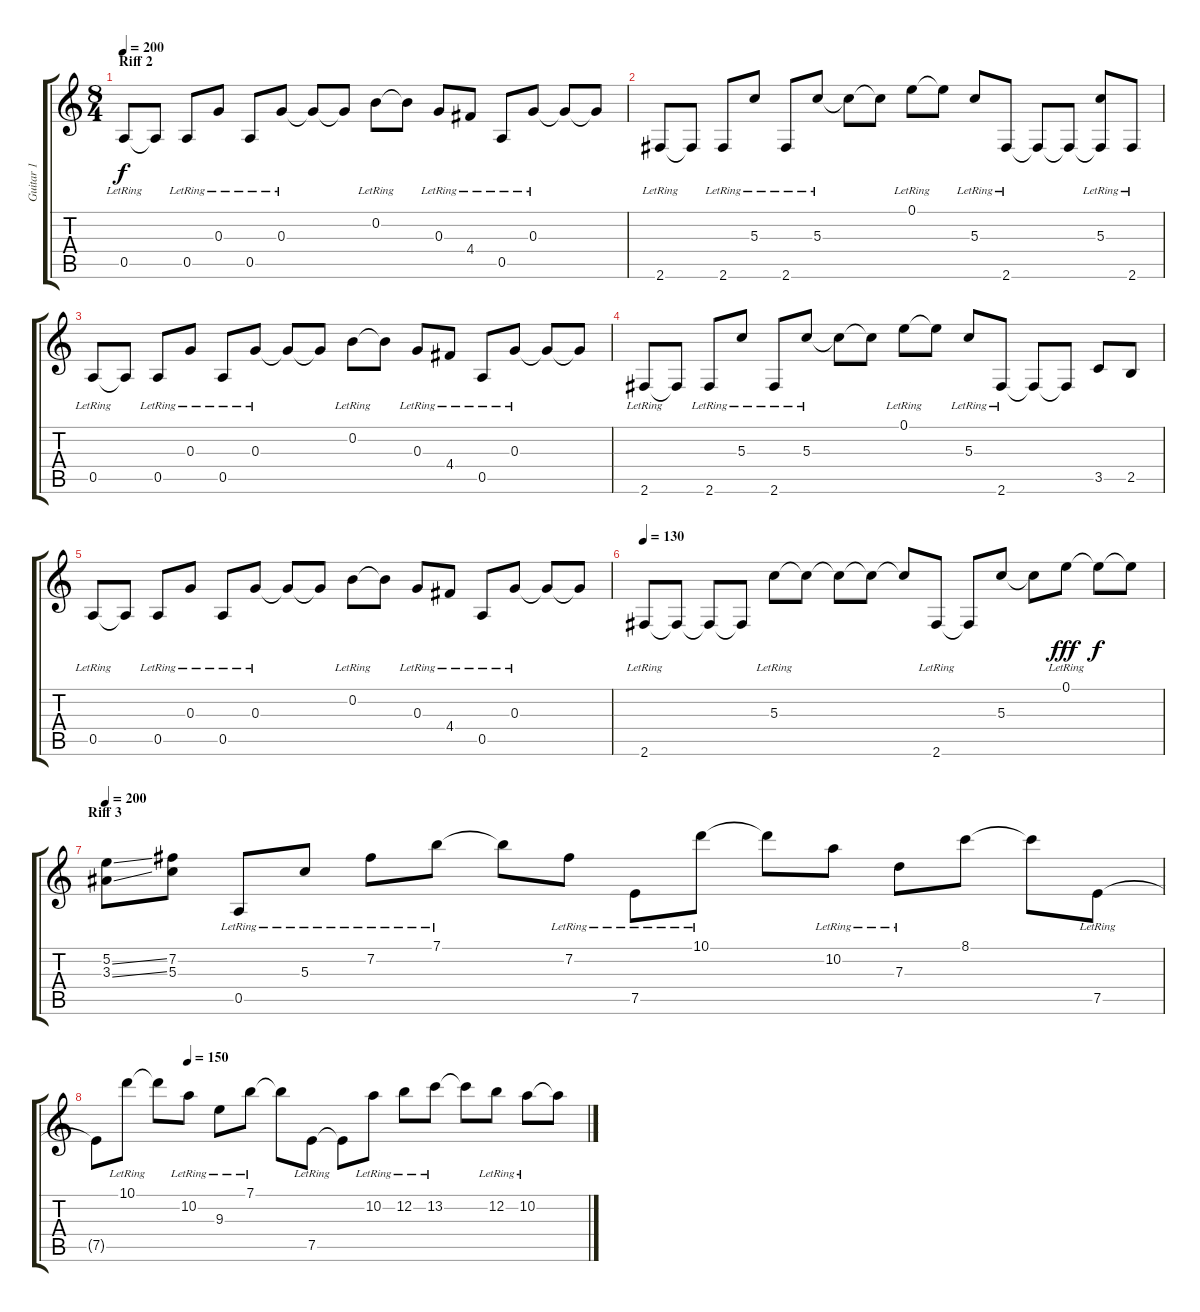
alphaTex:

\track ("Guitar 1" "Guitar 1") {instrument electricguitarjazz}
\staff {score tabs}
\tuning (E4 B3 G3 D3 A2 E2) {hide}
\ts (8 4)
\section ("" "Riff 2")
\tempo 200
\clef g2
\ks c
0.5{lr}.8{dy f} 0.5{t}.8 0.5{lr}.8 0.3{lr}.8 0.5{lr}.8 0.3{lr}.8 0.3{t}.8 0.3{t}.8 0.2{lr}.8 0.2{t}.8 0.3{lr}.8 4.4{lr}.8 0.5{lr}.8 0.3{lr}.8 0.3{t}.8 0.3{t}.8 |
2.6{lr}.8 2.6{t}.8 2.6{lr}.8 5.3{lr}.8 2.6{lr}.8 5.3{lr}.8 5.3{t}.8 5.3{t}.8 0.1{lr}.8 0.1{t}.8 5.3{lr}.8 2.6{lr}.8 2.6{t}.8 2.6{t}.8 (5.3{lr} 2.6{t}).8 2.6{lr}.8 |
0.5{lr}.8 0.5{t}.8 0.5{lr}.8 0.3{lr}.8 0.5{lr}.8 0.3{lr}.8 0.3{t}.8 0.3{t}.8 0.2{lr}.8 0.2{t}.8 0.3{lr}.8 4.4{lr}.8 0.5{lr}.8 0.3{lr}.8 0.3{t}.8 0.3{t}.8 |
2.6{lr}.8 2.6{t}.8 2.6{lr}.8 5.3{lr}.8 2.6{lr}.8 5.3{lr}.8 5.3{t}.8 5.3{t}.8 0.1{lr}.8 0.1{t}.8 5.3{lr}.8 2.6{lr}.8 2.6{t}.8 2.6{t}.8 3.5.8 2.5.8 |
0.5{lr}.8 0.5{t}.8 0.5{lr}.8 0.3{lr}.8 0.5{lr}.8 0.3{lr}.8 0.3{t}.8 0.3{t}.8 0.2{lr}.8 0.2{t}.8 0.3{lr}.8 4.4{lr}.8 0.5{lr}.8 0.3{lr}.8 0.3{t}.8 0.3{t}.8 |
\tempo 130
2.6{lr}.8{volume 1} 2.6{t}.8 2.6{t}.8 2.6{t}.8 5.3{lr}.8 5.3{t}.8 5.3{t}.8 5.3{t}.8 5.3{t}.8 2.6{lr}.8 2.6{t}.8 5.3.8 5.3{t}.8 0.1{lr}.8{dy fff} 0.1{t}.8{dy f} 0.1{t}.8 |
\section ("" "Riff 3")
\tempo 200
(5.2{ss} 3.3{ss}).8{volume 16} (7.2 5.3).8 0.5{lr}.8 5.3{lr}.8 7.2{lr}.8 7.1{lr}.8 7.1{t}.8 7.2{lr}.8 7.5{lr}.8 10.1{lr}.8 10.1{t}.8 10.2{lr}.8 7.3{lr}.8 8.1.8 8.1{t}.8 7.5{lr}.8 |
\tempo (150 0.1875)
7.5{t}.8 10.1{lr}.8 10.1{t}.8 10.2{lr}.8 9.3{lr}.8 7.1{lr}.8 7.1{t}.8 7.5{lr}.8 7.5{t}.8 10.2{lr}.8 12.2{lr}.8 13.2{lr}.8 13.2{t}.8 12.2{lr}.8 10.2{lr}.8 10.2{t}.8
